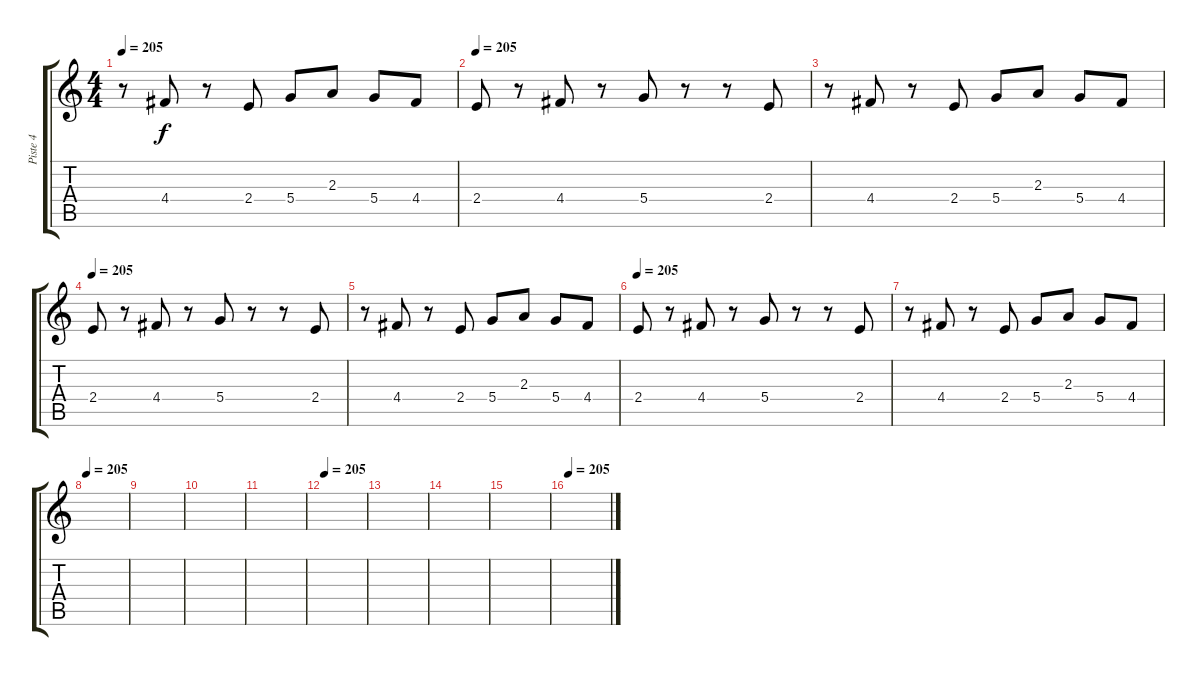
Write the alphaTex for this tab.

\track ("Piste 4" "Piste 4") {instrument electricguitarclean}
\staff {score tabs}
\tuning (E4 B3 G3 D3 A2 E2) {hide}
\ts (4 4)
\tempo 205
\clef g2
\ks c
r.8{dy f} 4.4.8 r.8 2.4.8 5.4.8 2.3.8 5.4.8 4.4.8 |
\tempo 205
2.4.8{instrument distortionguitar} r.8 4.4.8 r.8 5.4.8 r.8 r.8 2.4.8 |
r.8 4.4.8 r.8 2.4.8 5.4.8 2.3.8 5.4.8 4.4.8 |
\tempo 205
2.4.8{instrument distortionguitar} r.8 4.4.8 r.8 5.4.8 r.8 r.8 2.4.8 |
r.8 4.4.8 r.8 2.4.8 5.4.8 2.3.8 5.4.8 4.4.8 |
\tempo 205
2.4.8{instrument distortionguitar} r.8 4.4.8 r.8 5.4.8 r.8 r.8 2.4.8 |
r.8 4.4.8 r.8 2.4.8 5.4.8 2.3.8 5.4.8 4.4.8 |
\tempo 205
|
|
|
|
\tempo 205
|
|
|
|
\tempo 205
